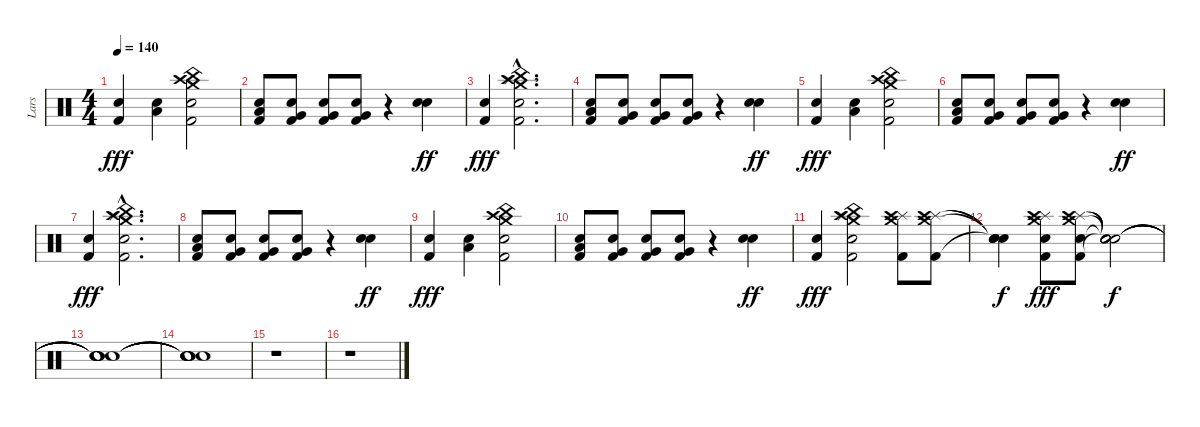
\track ("Lars" "Lars") {instrument percussion}
\staff {score}
\articulation defaults
\ts (4 4)
\tempo 140
\clef neutral
\ks c
("Kick (hit) 2" "Snare (hit) 2").4{dy fff} ("Low Floor Tom (hit)" "Snare (hit) 2").4 ("Crash medium (hit)" "Snare (hit) 2" "China (hit)" "Crash high (hit)" "Kick (hit) 2").2 |
("Snare (hit) 2" "Low Floor Tom (hit)" "Kick (hit) 2").8 ("Snare (hit) 2" "Very Low Tom (hit)" "Kick (hit) 2").8 ("Snare (hit) 2" "Very Low Tom (hit)" "Kick (hit) 2").8 ("Snare (hit) 2" "Very Low Tom (hit)" "Kick (hit) 2").8 r.4 ("Electric Snare (hit)" "Snare (hit) 2").4{dy ff} |
("Snare (hit) 2" "Kick (hit) 2").4{dy fff} ("Crash medium (hit)"{hac} "China (hit)"{hac} "Snare (hit) 2"{hac} "Kick (hit) 2"{hac} "Splash (hit)"{hac} "Crash high (hit)"{hac}).2{d} |
("Snare (hit) 2" "Low Floor Tom (hit)" "Kick (hit) 2").8 ("Snare (hit) 2" "Very Low Tom (hit)" "Kick (hit) 2").8 ("Snare (hit) 2" "Very Low Tom (hit)" "Kick (hit) 2").8 ("Snare (hit) 2" "Very Low Tom (hit)" "Kick (hit) 2").8 r.4 ("Electric Snare (hit)" "Snare (hit) 2").4{dy ff} |
("Kick (hit) 2" "Snare (hit) 2").4{dy fff} ("Low Floor Tom (hit)" "Snare (hit) 2").4 ("Crash medium (hit)" "Snare (hit) 2" "China (hit)" "Crash high (hit)" "Kick (hit) 2").2 |
("Snare (hit) 2" "Low Floor Tom (hit)" "Kick (hit) 2").8 ("Snare (hit) 2" "Very Low Tom (hit)" "Kick (hit) 2").8 ("Snare (hit) 2" "Very Low Tom (hit)" "Kick (hit) 2").8 ("Snare (hit) 2" "Very Low Tom (hit)" "Kick (hit) 2").8 r.4 ("Electric Snare (hit)" "Snare (hit) 2").4{dy ff} |
("Snare (hit) 2" "Kick (hit) 2").4{dy fff} ("Crash medium (hit)"{hac} "China (hit)"{hac} "Snare (hit) 2"{hac} "Kick (hit) 2"{hac} "Splash (hit)"{hac} "Crash high (hit)"{hac}).2{d} |
("Snare (hit) 2" "Low Floor Tom (hit)" "Kick (hit) 2").8 ("Snare (hit) 2" "Very Low Tom (hit)" "Kick (hit) 2").8 ("Snare (hit) 2" "Very Low Tom (hit)" "Kick (hit) 2").8 ("Snare (hit) 2" "Very Low Tom (hit)" "Kick (hit) 2").8 r.4 ("Electric Snare (hit)" "Snare (hit) 2").4{dy ff} |
("Kick (hit) 2" "Snare (hit) 2").4{dy fff} ("Low Floor Tom (hit)" "Snare (hit) 2").4 ("Crash medium (hit)" "Snare (hit) 2" "China (hit)" "Crash high (hit)" "Kick (hit) 2").2 |
("Snare (hit) 2" "Low Floor Tom (hit)" "Kick (hit) 2").8 ("Snare (hit) 2" "Very Low Tom (hit)" "Kick (hit) 2").8 ("Snare (hit) 2" "Very Low Tom (hit)" "Kick (hit) 2").8 ("Snare (hit) 2" "Very Low Tom (hit)" "Kick (hit) 2").8 r.4 ("Electric Snare (hit)" "Snare (hit) 2").4{dy ff} |
("Snare (hit) 2" "Kick (hit) 2").4{dy fff} ("Crash medium (hit)" "China (hit)" "Snare (hit) 2" "Kick (hit) 2" "Splash (hit)" "Crash high (hit)").2 ("Crash medium (hit)" "Splash (hit)" "Crash high (hit)" "Kick (hit) 2").8 ("Crash medium (hit)" "Splash (hit)" "Crash high (hit)" "Kick (hit) 2").8 |
("Snare (hit)"{t} "Snare (hit)"{t} "Snare (hit)"{t} "Snare (hit)"{t}).4{dy f} ("Splash (hit)" "Crash high (hit)" "Crash medium (hit)" "Snare (hit) 2" "Kick (hit) 2").8{dy fff} ("Splash (hit)" "Crash high (hit)" "Crash medium (hit)" "Snare (hit) 2" "Kick (hit) 2").8 ("Snare (hit)"{t} "Snare (hit)"{t} "Snare (hit)"{t} "Snare (hit)"{t} "Snare (hit)"{t}).2{dy f} |
("Snare (hit)"{t} "Snare (hit)"{t} "Snare (hit)"{t} "Snare (hit)"{t} "Snare (hit)"{t}).1 |
("Snare (hit)"{t} "Snare (hit)"{t} "Snare (hit)"{t} "Snare (hit)"{t} "Snare (hit)"{t}).1 |
r.1 |
r.1
